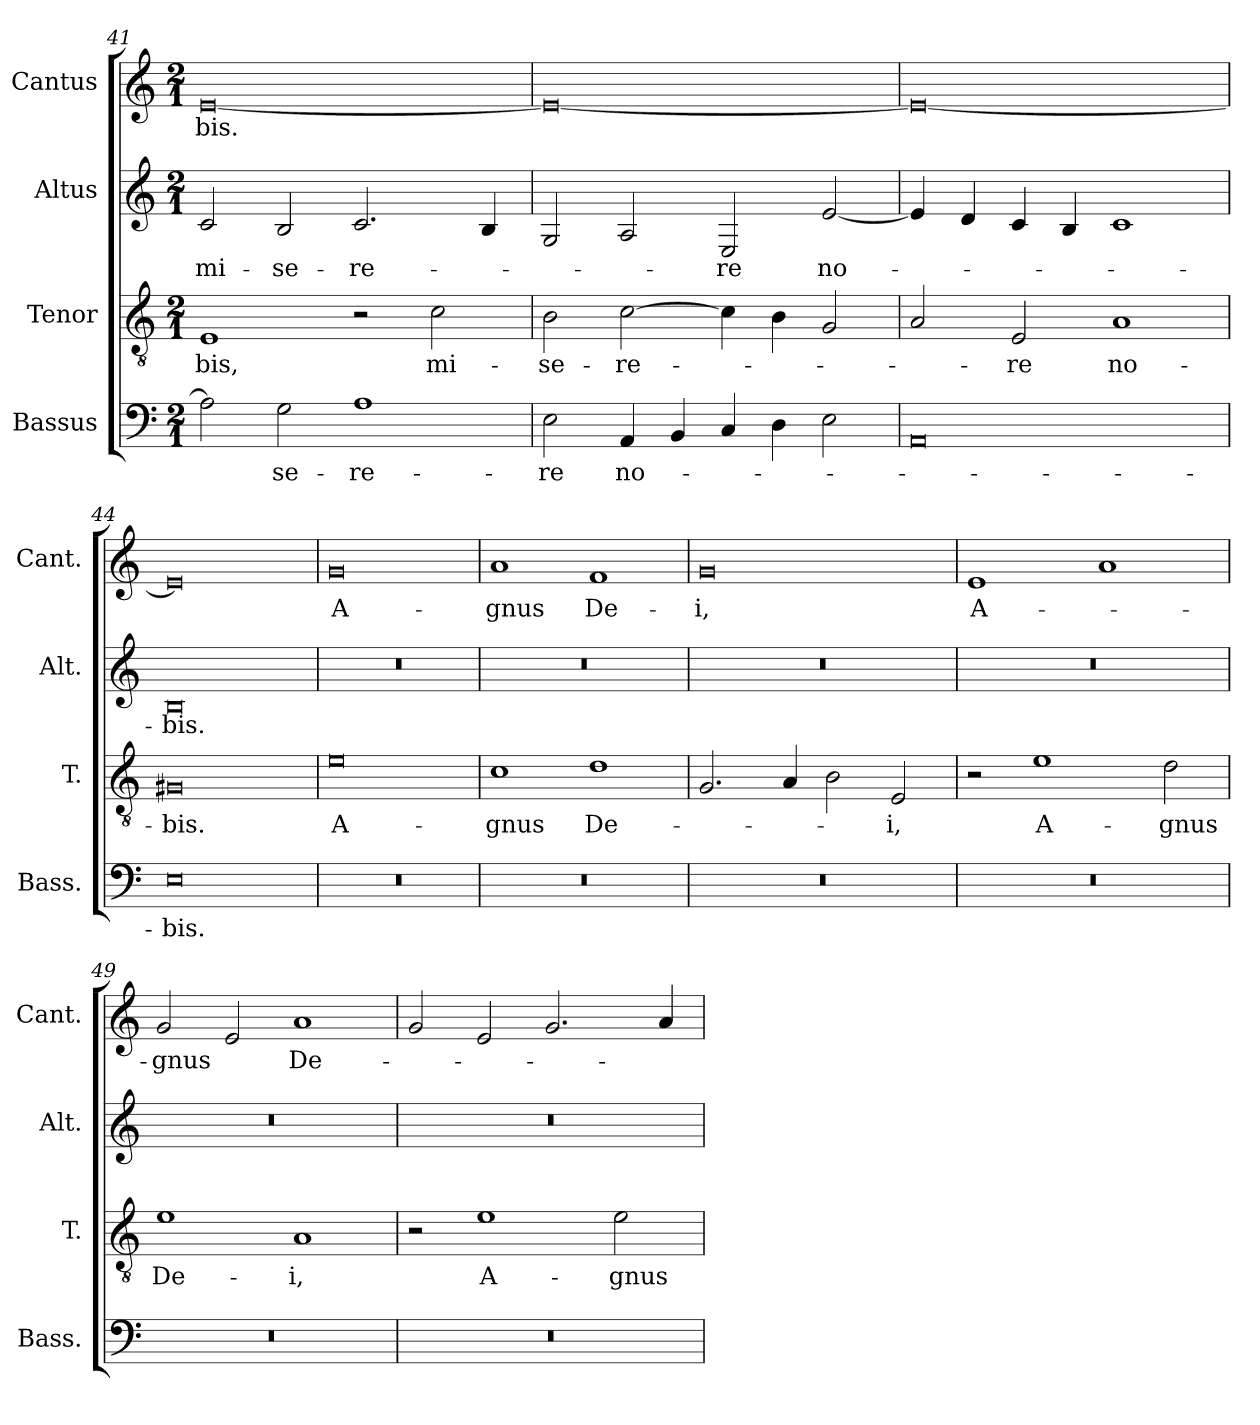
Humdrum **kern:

**kern	**text	**kern	**text	**kern	**text	**kern	**text
*part4	*part4	*part3	*part3	*part2	*part2	*part1	*part1
*staff4	*staff4	*staff3	*staff3	*staff2	*staff2	*staff1	*staff1
*I"Bassus	*	*I"Tenor	*	*I"Altus	*	*I"Cantus	*
*I'Bass.	*	*I'T.	*	*I'Alt.	*	*I'Cant.	*
*clefF4	*	*clefGv2	*	*clefG2	*	*clefG2	*
*	*	*ITrd7c12	*	*	*	*	*
*k[]	*	*k[]	*	*k[]	*	*k[]	*
*C:	*	*C:	*	*C:	*	*C:	*
*M2/1	*	*M2/1	*	*M2/1	*	*M2/1	*
=41	=41	=41	=41	=41	=41	=41	=41
2A\]	.	1EE/	-bis,	2c/	mi-	[0e/	-bis.
2G\	-se-	.	.	2B/	-se-	.	.
1A\	-re-	2r	.	2.c/	-re-	.	.
.	.	2C\	mi-	.	.	.	.
.	.	.	.	4B/	.	.	.
=42	=42	=42	=42	=42	=42	=42	=42
2E\	-re	2BB\	-se-	2G/	.	0e/_	.
4AA/	no-	[2C\	-re-	2A/	.	.	.
4BB/	.	.	.	.	.	.	.
4C/	.	4C\]	.	2E/	-re	.	.
4D\	.	4BB\	.	.	.	.	.
2E\	.	2GG/	.	[2e/	no-	.	.
=43	=43	=43	=43	=43	=43	=43	=43
0AA/	.	2AA/	.	4e/]	.	0e/_	.
.	.	.	.	4d/	.	.	.
.	.	2EE/	-re	4c/	.	.	.
.	.	.	.	4B/	.	.	.
.	.	1AA/	no-	1c/	.	.	.
=44	=44	=44	=44	=44	=44	=44	=44
0E\	-bis.	0GG#X/	-bis.	0B/	-bis.	0e/]	.
=45	=45	=45	=45	=45	=45	=45	=45
0r	.	0E\	A-	0r	.	0g/	A-
=46	=46	=46	=46	=46	=46	=46	=46
0r	.	1C\	-gnus	0r	.	1a/	-gnus
.	.	1D\	De-	.	.	1f/	De-
=47	=47	=47	=47	=47	=47	=47	=47
0r	.	2.GG/	.	0r	.	0g/	-i,
.	.	4AA/	.	.	.	.	.
.	.	2BB\	.	.	.	.	.
.	.	2EE/	-i,	.	.	.	.
=48	=48	=48	=48	=48	=48	=48	=48
0r	.	2r	.	0r	.	1e/	A-
.	.	1E\	A-	.	.	.	.
.	.	.	.	.	.	1a/	.
.	.	2D\	-gnus	.	.	.	.
=49	=49	=49	=49	=49	=49	=49	=49
0r	.	1E\	De-	0r	.	2g/	-gnus
.	.	.	.	.	.	2e/	.
.	.	1AA/	-i,	.	.	1a/	De-
=50	=50	=50	=50	=50	=50	=50	=50
0r	.	2r	.	0r	.	2g/	.
.	.	1E\	A-	.	.	2e/	.
.	.	.	.	.	.	2.g/	.
.	.	2E\	-gnus	.	.	.	.
.	.	.	.	.	.	4a/	.
=	=	=	=	=	=	=	=
*-	*-	*-	*-	*-	*-	*-	*-
